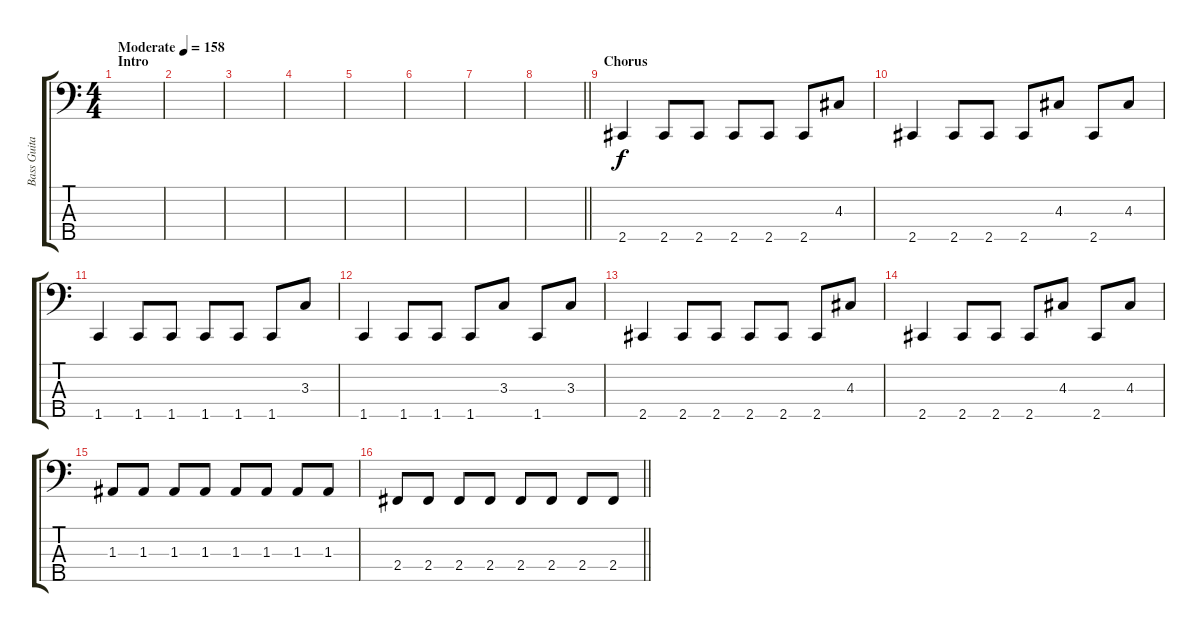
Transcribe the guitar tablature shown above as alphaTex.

\track ("Bass Guitar" "Bass Guita") {instrument electricbasspick}
\staff {score tabs}
\tuning (G2 D2 A1 E1 B0) {hide}
\ts (4 4)
\section ("" "Intro")
\tempo (158 "Moderate")
\clef f4
\ks c
|
|
|
|
|
|
|
\barLineRight lightlight
|
\section ("" "Chorus")
2.5.4 2.5.8 2.5.8 2.5.8 2.5.8 2.5.8 4.3.8 |
2.5.4 2.5.8 2.5.8 2.5.8 4.3.8 2.5.8 4.3.8 |
1.5.4 1.5.8 1.5.8 1.5.8 1.5.8 1.5.8 3.3.8 |
1.5.4 1.5.8 1.5.8 1.5.8 3.3.8 1.5.8 3.3.8 |
2.5.4 2.5.8 2.5.8 2.5.8 2.5.8 2.5.8 4.3.8 |
2.5.4 2.5.8 2.5.8 2.5.8 4.3.8 2.5.8 4.3.8 |
1.3.8 1.3.8 1.3.8 1.3.8 1.3.8 1.3.8 1.3.8 1.3.8 |
\barLineRight lightlight
2.4.8 2.4.8 2.4.8 2.4.8 2.4.8 2.4.8 2.4.8 2.4.8
